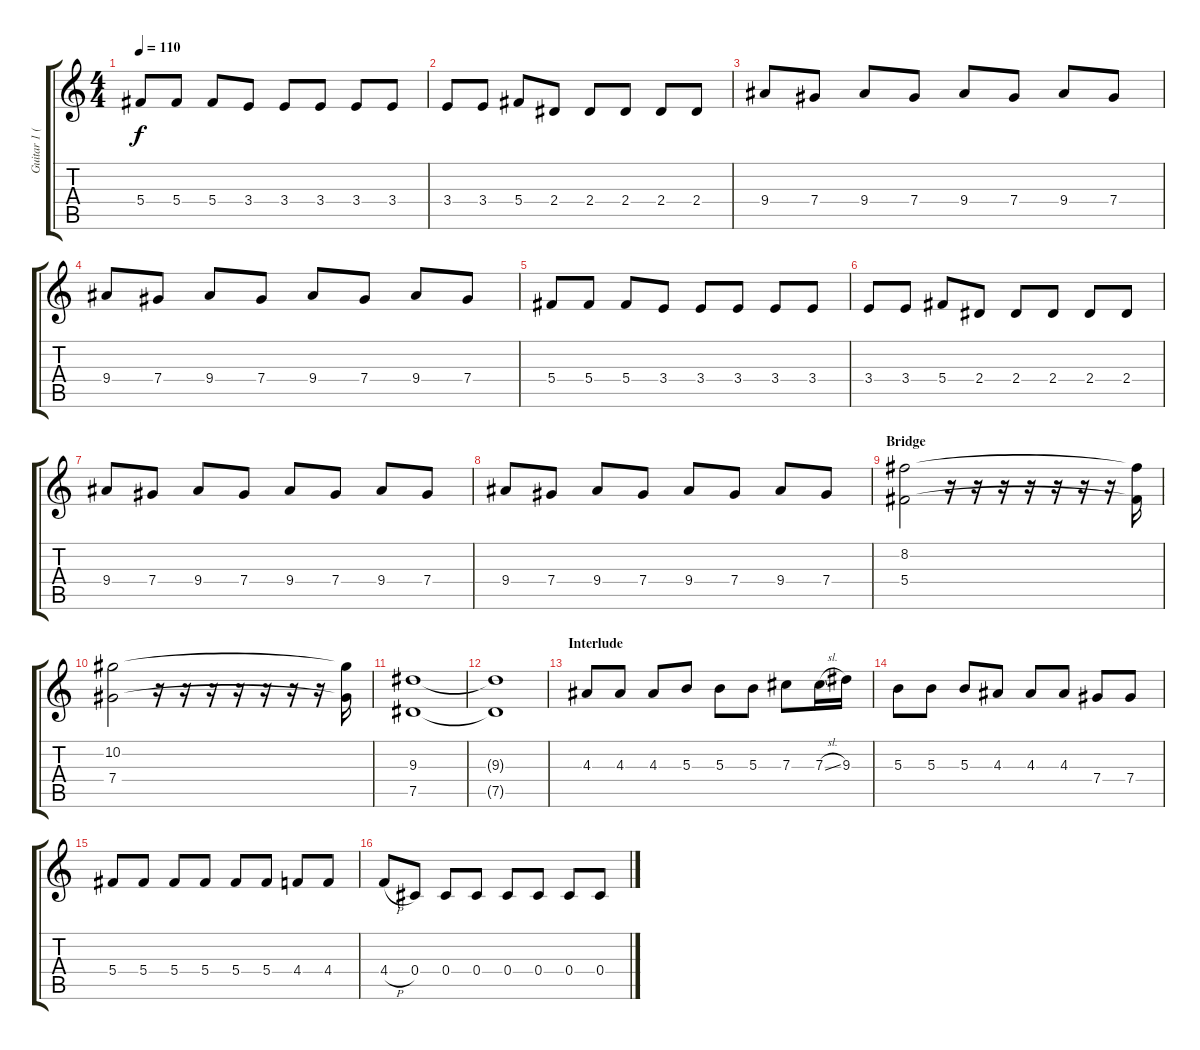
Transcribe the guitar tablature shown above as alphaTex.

\track ("Guitar 1 (Eb)" "Guitar 1 (") {instrument overdrivenguitar}
\staff {score tabs}
\tuning (Eb4 Bb3 Gb3 Db3 Ab2 Eb2) {hide}
\ts (4 4)
\tempo 110
\clef g2
\ks c
5.4.8{dy f} 5.4.8 5.4.8 3.4.8 3.4.8 3.4.8 3.4.8 3.4.8 |
3.4.8 3.4.8 5.4.8 2.4.8 2.4.8 2.4.8 2.4.8 2.4.8 |
9.4.8 7.4.8 9.4.8 7.4.8 9.4.8 7.4.8 9.4.8 7.4.8 |
9.4.8 7.4.8 9.4.8 7.4.8 9.4.8 7.4.8 9.4.8 7.4.8 |
5.4.8 5.4.8 5.4.8 3.4.8 3.4.8 3.4.8 3.4.8 3.4.8 |
3.4.8 3.4.8 5.4.8 2.4.8 2.4.8 2.4.8 2.4.8 2.4.8 |
9.4.8 7.4.8 9.4.8 7.4.8 9.4.8 7.4.8 9.4.8 7.4.8 |
9.4.8 7.4.8 9.4.8 7.4.8 9.4.8 7.4.8 9.4.8 7.4.8 |
\section ("" "Bridge")
(8.2 5.4).2{volume 8} r.16 r.16 r.16 r.16 r.16 r.16 r.16 (8.2{t} 5.4{t}).16{volume 12} |
(10.2 7.4).2{volume 8} r.16 r.16 r.16 r.16 r.16 r.16 r.16 (10.2{t} 7.4{t}).16{volume 12} |
(9.3 7.5).1 |
(9.3{t} 7.5{t}).1 |
\section ("" "Interlude")
4.3.8 4.3.8 4.3.8 5.3.8 5.3.8 5.3.8 7.3.8 7.3{sl}.16 9.3.16 |
5.3.8 5.3.8 5.3.8 4.3.8 4.3.8 4.3.8 7.4.8 7.4.8 |
5.4.8 5.4.8 5.4.8 5.4.8 5.4.8 5.4.8 4.4.8 4.4.8 |
4.4{h}.8 0.4.8 0.4.8 0.4.8 0.4.8 0.4.8 0.4.8 0.4.8
